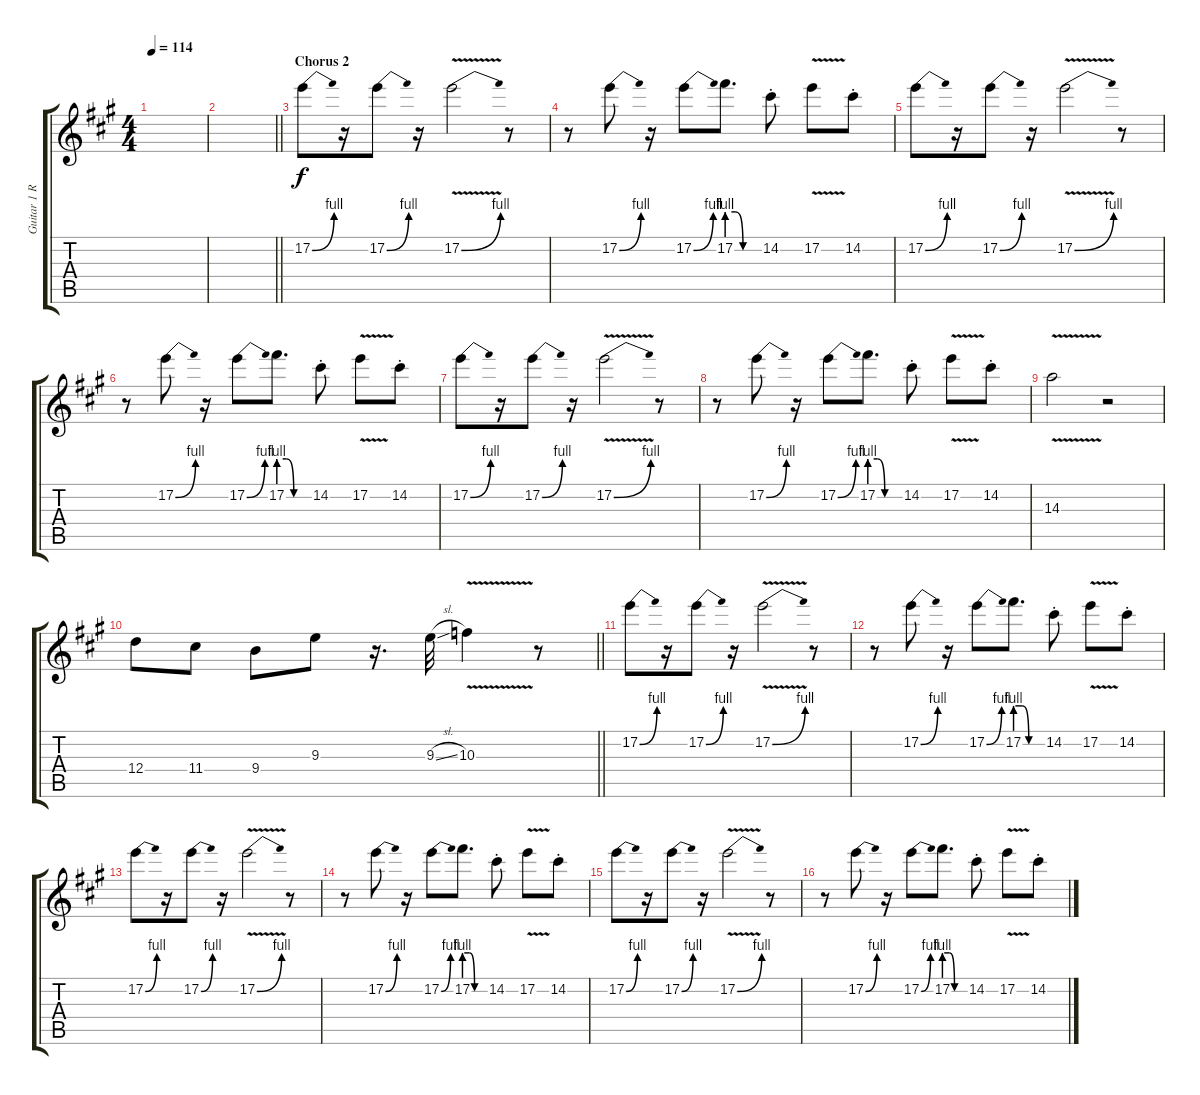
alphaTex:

\track ("Guitar 1 Right" "Guitar 1 R") {instrument overdrivenguitar}
\staff {score tabs}
\tuning (E4 B3 G3 D3 A2 E2) {hide}
\ts (4 4)
\tempo 114
\clef g2
\ks a
|
\barLineRight lightlight
|
\section ("" "Chorus 2")
17.2{be (bend 0 0 60 4)}.8 r.16 17.2{be (bend 0 0 60 4)}.8 r.16 17.2{be (bend 0 0 60 4) v}.2 r.8 |
r.8 17.2{be (bend 0 0 60 4)}.8 r.16 17.2{be (bend 0 0 60 4)}.8 17.2{be (custom 0 4 15 4 30 0 60 0)}.8{d} 14.2{st}.8 17.2{v}.8 14.2{st}.8 |
17.2{be (bend 0 0 60 4)}.8 r.16 17.2{be (bend 0 0 60 4)}.8 r.16 17.2{be (bend 0 0 60 4) v}.2 r.8 |
r.8 17.2{be (bend 0 0 60 4)}.8 r.16 17.2{be (bend 0 0 60 4)}.8 17.2{be (custom 0 4 15 4 30 0 60 0)}.8{d} 14.2{st}.8 17.2{v}.8 14.2{st}.8 |
17.2{be (bend 0 0 60 4)}.8 r.16 17.2{be (bend 0 0 60 4)}.8 r.16 17.2{be (bend 0 0 60 4) v}.2 r.8 |
r.8 17.2{be (bend 0 0 60 4)}.8 r.16 17.2{be (bend 0 0 60 4)}.8 17.2{be (custom 0 4 15 4 30 0 60 0)}.8{d} 14.2{st}.8 17.2{v}.8 14.2{st}.8 |
14.3{v}.2 r.2 |
\barLineRight lightlight
12.4.8 11.4.8 9.4.8 9.3.8 r.16{d} 9.3{sl}.32 10.3{v}.4 r.8 |
17.2{be (bend 0 0 60 4)}.8 r.16 17.2{be (bend 0 0 60 4)}.8 r.16 17.2{be (bend 0 0 60 4) v}.2 r.8 |
r.8 17.2{be (bend 0 0 60 4)}.8 r.16 17.2{be (bend 0 0 60 4)}.8 17.2{be (custom 0 4 15 4 30 0 60 0)}.8{d} 14.2{st}.8 17.2{v}.8 14.2{st}.8 |
17.2{be (bend 0 0 60 4)}.8 r.16 17.2{be (bend 0 0 60 4)}.8 r.16 17.2{be (bend 0 0 60 4) v}.2 r.8 |
r.8 17.2{be (bend 0 0 60 4)}.8 r.16 17.2{be (bend 0 0 60 4)}.8 17.2{be (custom 0 4 15 4 30 0 60 0)}.8{d} 14.2{st}.8 17.2{v}.8 14.2{st}.8 |
17.2{be (bend 0 0 60 4)}.8 r.16 17.2{be (bend 0 0 60 4)}.8 r.16 17.2{be (bend 0 0 60 4) v}.2 r.8 |
r.8 17.2{be (bend 0 0 60 4)}.8 r.16 17.2{be (bend 0 0 60 4)}.8 17.2{be (custom 0 4 15 4 30 0 60 0)}.8{d} 14.2{st}.8 17.2{v}.8 14.2{st}.8
